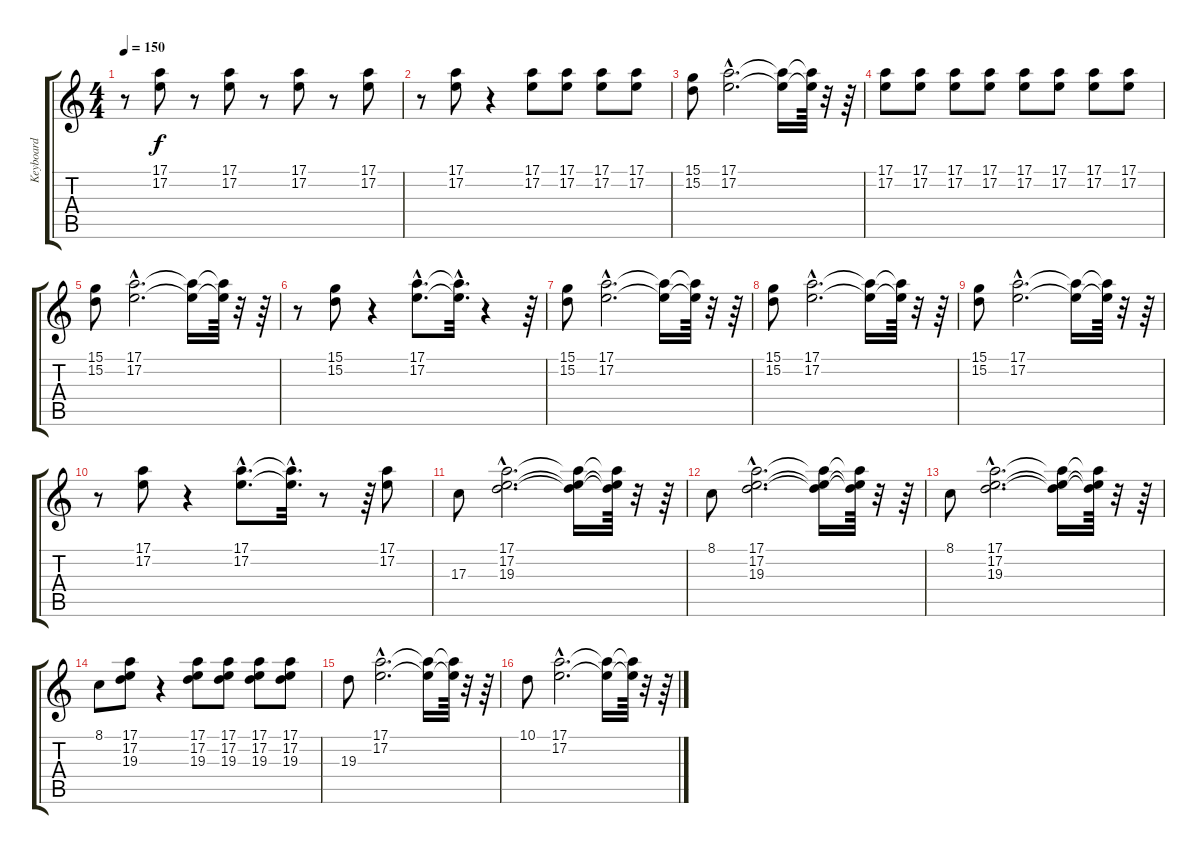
\track ("Keyboard" "Keyboard") {instrument electricgrandpiano}
\staff {score tabs}
\tuning (E4 B3 G3 D3 A2 E2) {hide}
\ts (4 4)
\tempo 150
\clef g2
\ks c
r.8{dy f} (17.1 17.2).8 r.8 (17.1 17.2).8 r.8 (17.1 17.2).8 r.8 (17.1 17.2).8 |
r.8 (17.1 17.2).8 r.4 (17.1 17.2).8 (17.1 17.2).8 (17.1 17.2).8 (17.1 17.2).8 |
(15.1 15.2).8 (17.1{hac} 17.2{hac}).2{d} (17.1{t} 17.2{t}).16 (17.1{t} 17.2{t}).64 r.32 r.64 |
(17.1 17.2).8 (17.1 17.2).8 (17.1 17.2).8 (17.1 17.2).8 (17.1 17.2).8 (17.1 17.2).8 (17.1 17.2).8 (17.1 17.2).8 |
(15.1 15.2).8 (17.1{hac} 17.2{hac}).2{d} (17.1{t} 17.2{t}).16 (17.1{t} 17.2{t}).64 r.32 r.64 |
r.8 (15.1 15.2).8 r.4 (17.1{hac} 17.2{hac}).8{d} (17.1{hac t} 17.2{hac t}).32{d} r.4 r.64 |
(15.1 15.2).8 (17.1{hac} 17.2{hac}).2{d} (17.1{t} 17.2{t}).16 (17.1{t} 17.2{t}).64 r.32 r.64 |
(15.1 15.2).8 (17.1{hac} 17.2{hac}).2{d} (17.1{t} 17.2{t}).16 (17.1{t} 17.2{t}).64 r.32 r.64 |
(15.1 15.2).8 (17.1{hac} 17.2{hac}).2{d} (17.1{t} 17.2{t}).16 (17.1{t} 17.2{t}).64 r.32 r.64 |
r.8 (17.1 17.2).8 r.4 (17.1{hac} 17.2{hac}).8{d} (17.1{hac t} 17.2{hac t}).32{d} r.8 r.64 (17.1 17.2).8 |
17.3.8 (17.1{hac} 17.2{hac} 19.3{hac}).2{d} (17.1{t} 17.2{t} 19.3{t}).16 (17.1{t} 17.2{t} 19.3{t}).64 r.32 r.64 |
8.1.8 (17.1{hac} 17.2{hac} 19.3{hac}).2{d} (17.1{t} 17.2{t} 19.3{t}).16 (17.1{t} 17.2{t} 19.3{t}).64 r.32 r.64 |
8.1.8 (17.1{hac} 17.2{hac} 19.3{hac}).2{d} (17.1{t} 17.2{t} 19.3{t}).16 (17.1{t} 17.2{t} 19.3{t}).64 r.32 r.64 |
8.1.8 (17.1 17.2 19.3).8 r.4 (17.1 17.2 19.3).8 (17.1 17.2 19.3).8 (17.1 17.2 19.3).8 (17.1 17.2 19.3).8 |
19.3.8 (17.1{hac} 17.2{hac}).2{d} (17.1{t} 17.2{t}).16 (17.1{t} 17.2{t}).64 r.32 r.64 |
10.1.8 (17.1{hac} 17.2{hac}).2{d} (17.1{t} 17.2{t}).16 (17.1{t} 17.2{t}).64 r.32 r.64
